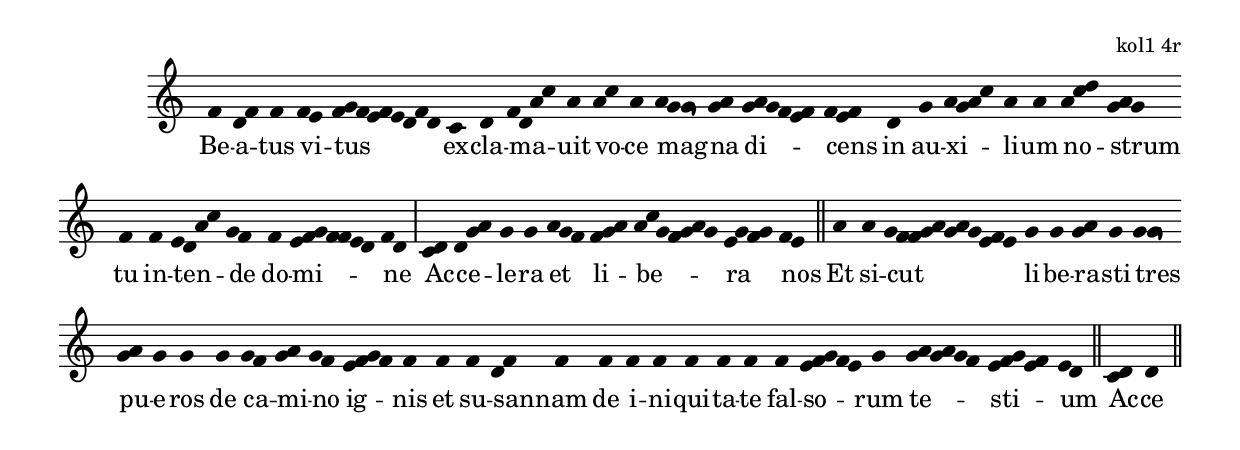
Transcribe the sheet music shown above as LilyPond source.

\version "2.19.32"

\include "../lib/synopsis.ily"

\score {
  \transpose c c' {
    \plainchant
    f \melisma { d f } f \bar "" \melisma { f e } \melisma { f g f e f e d f d } \bar ""
    c d \melisma { f d a c' } a \bar "" \melisma { a c' } a \bar "" \melisma { a g \strophicus g } \melisma { g a } \bar "" \melisma { g a g f e f } \melisma { f e f } \bar ""
    d \bar "" g \melisma { a g a c' } a a \bar "" \melisma { a c' d' } \melisma { g a g } \bar ""
    f \bar "" f \melisma { e d a c' } \melisma { g f } \bar "" f \melisma { e f g f f e d } \melisma { f d } \bar "|"

    \melisma { c d } \melisma { d g a } g g \bar "" \melisma { a g f } \bar "" \melisma { f g a } \melisma { a c' g f g a g } \melisma { e g f g } \bar "" \melisma { f e } \bar "||"

    a \bar "" a \melisma { g f f g a g a g e f e } \bar "" g g \melisma { g a } g \bar "" \melisma { g \strophicus g } \bar "" \melisma { g a } g g \bar ""
    g \bar "" \melisma { g f } \melisma { g a } \melisma { g f } \bar "" \melisma { e f g f } f \bar ""
    f \bar "" f \melisma { d f } f \bar ""
    f \bar "" f f f f f \bar "" f \melisma { e f g f e } g \bar "" \melisma { g a g a g f } \melisma { e f g e f } \melisma { e d } \bar "||"

    \melisma { c d } d \bar "||"
  }
  \addlyrics {
    Be -- a -- tus vi -- tus
    ex -- cla -- ma -- uit vo -- ce mag -- na di -- cens
    in au -- xi -- li -- um no -- strum
    tu in -- ten -- de do -- mi -- ne

    Ac -- ce -- le -- ra et li -- be -- ra nos

    Et si -- cut li -- be -- ra -- sti tres pu -- e -- ros
    de ca -- mi -- no ig -- nis
    et su -- san -- nam
    de i -- ni -- qui -- ta -- te fal -- so -- rum te -- sti -- um

    Ac -- ce
  }
  \header {
    fontes = "kol1 4r"
  }
}
